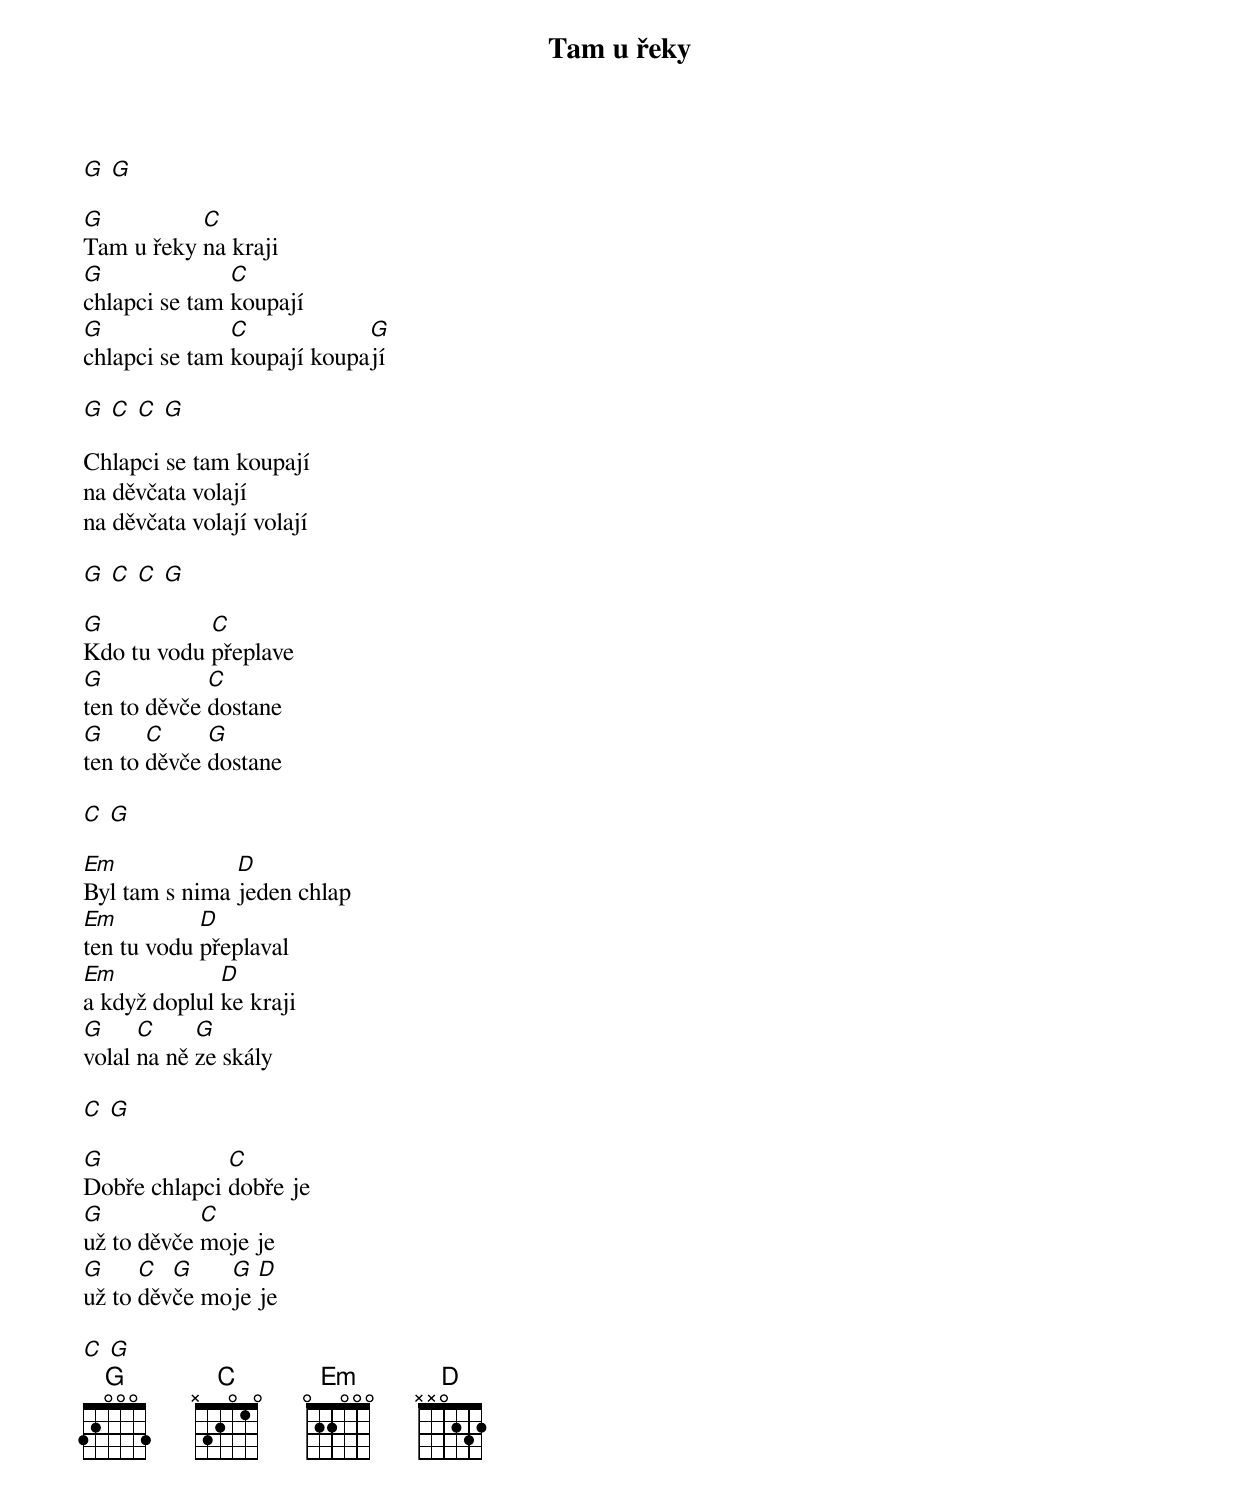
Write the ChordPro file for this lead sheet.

{title: Tam u řeky}

[G  G]

[G]Tam u řeky [C]na kraji
[G]chlapci se tam [C]koupají
[G]chlapci se tam [C]koupají koupa[G]jí

[G  C  C  G]

Chlapci se tam koupají
na děvčata volají
na děvčata volají volají

[G  C  C  G]

[G]Kdo tu vodu [C]přeplave
[G]ten to děvče [C]dostane
[G]ten to [C]děvče [G]dostane

[C  G]

[Em]Byl tam s nima [D]jeden chlap
[Em]ten tu vodu [D]přeplaval
[Em]a když doplul [D]ke kraji
[G]volal [C]na ně [G]ze skály

[C  G]

[G]Dobře chlapci [C]dobře je
[G]už to děvče [C]moje je
[G]už to [C]děv[G]če mo[G]je [D]je

[C  G]
